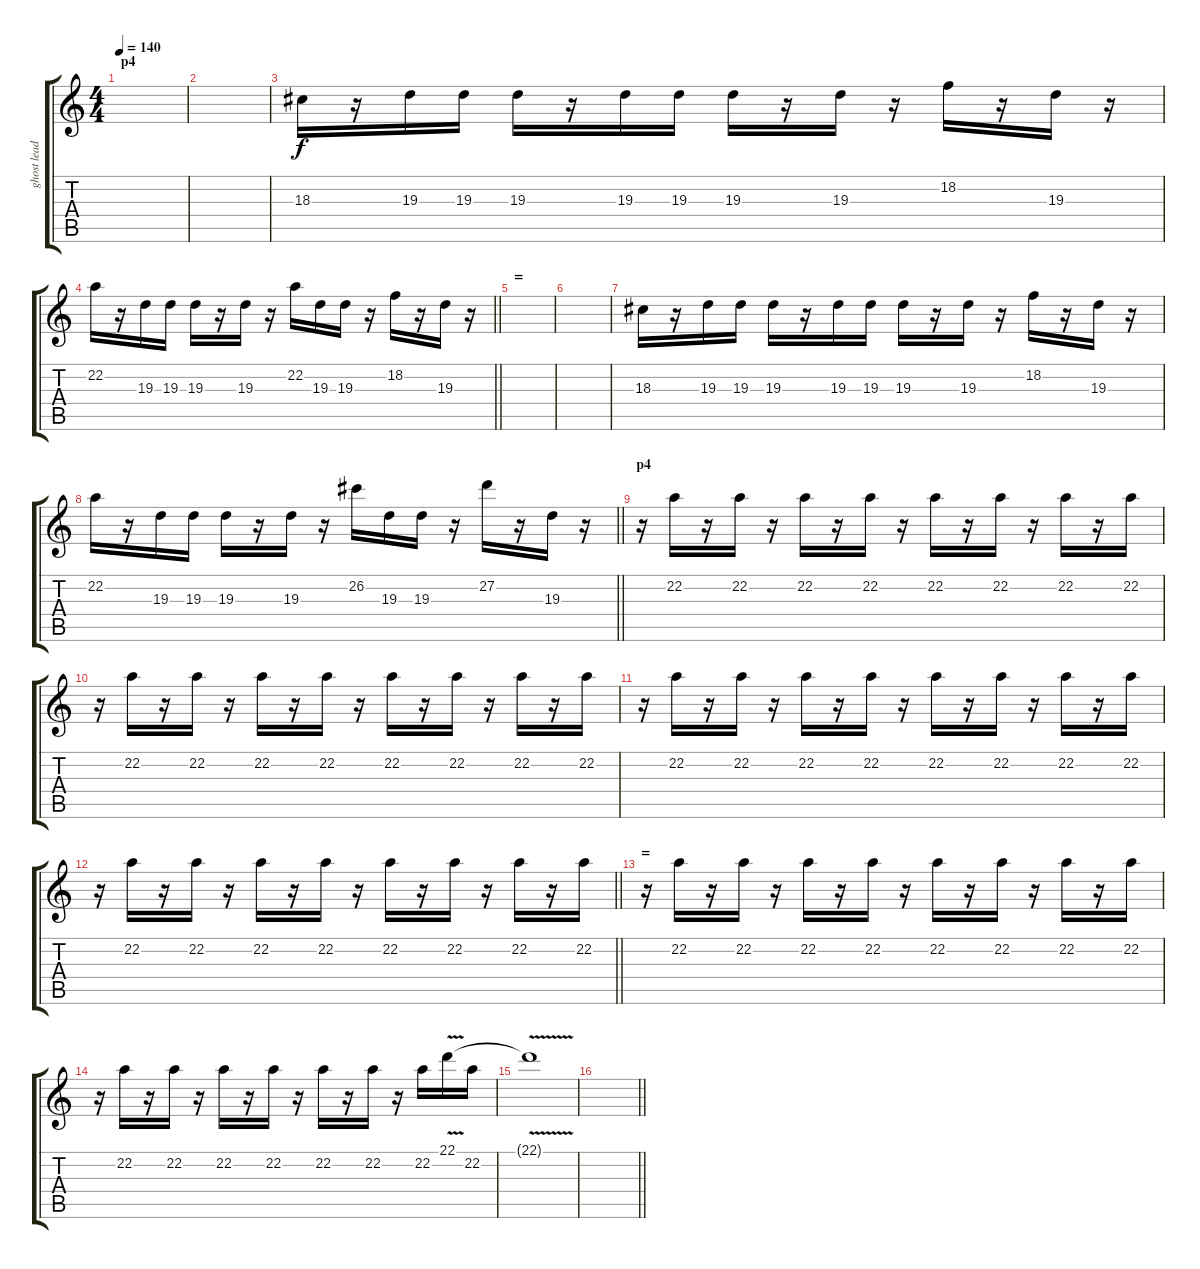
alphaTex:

\track ("ghost lead 2" "ghost lead") {instrument fx1rain}
\staff {score tabs}
\tuning (E4 B3 G3 D3 A2 E2) {hide}
\ts (4 4)
\section ("" "p4")
\tempo 140
\clef g2
\ks c
|
|
18.3.16 r.16 19.3.16 19.3.16 19.3.16 r.16 19.3.16 19.3.16 19.3.16 r.16 19.3.16 r.16 18.2.16 r.16 19.3.16 r.16 |
\barLineRight lightlight
22.2.16 r.16 19.3.16 19.3.16 19.3.16 r.16 19.3.16 r.16 22.2.16 19.3.16 19.3.16 r.16 18.2.16 r.16 19.3.16 r.16 |
\section ("" "=")
|
|
18.3.16 r.16 19.3.16 19.3.16 19.3.16 r.16 19.3.16 19.3.16 19.3.16 r.16 19.3.16 r.16 18.2.16 r.16 19.3.16 r.16 |
\barLineRight lightlight
22.2.16 r.16 19.3.16 19.3.16 19.3.16 r.16 19.3.16 r.16 26.2.16 19.3.16 19.3.16 r.16 27.2.16 r.16 19.3.16 r.16 |
\section ("" "p4")
r.16 22.2.16 r.16 22.2.16 r.16 22.2.16 r.16 22.2.16 r.16 22.2.16 r.16 22.2.16 r.16 22.2.16 r.16 22.2.16 |
r.16 22.2.16 r.16 22.2.16 r.16 22.2.16 r.16 22.2.16 r.16 22.2.16 r.16 22.2.16 r.16 22.2.16 r.16 22.2.16 |
r.16 22.2.16 r.16 22.2.16 r.16 22.2.16 r.16 22.2.16 r.16 22.2.16 r.16 22.2.16 r.16 22.2.16 r.16 22.2.16 |
\barLineRight lightlight
r.16 22.2.16 r.16 22.2.16 r.16 22.2.16 r.16 22.2.16 r.16 22.2.16 r.16 22.2.16 r.16 22.2.16 r.16 22.2.16 |
\section ("" "=")
r.16 22.2.16 r.16 22.2.16 r.16 22.2.16 r.16 22.2.16 r.16 22.2.16 r.16 22.2.16 r.16 22.2.16 r.16 22.2.16 |
r.16 22.2.16 r.16 22.2.16 r.16 22.2.16 r.16 22.2.16 r.16 22.2.16 r.16 22.2.16 r.16 22.2.16 22.1{v}.16 22.2.16 |
22.1{t}.1 |
\barLineRight lightlight
